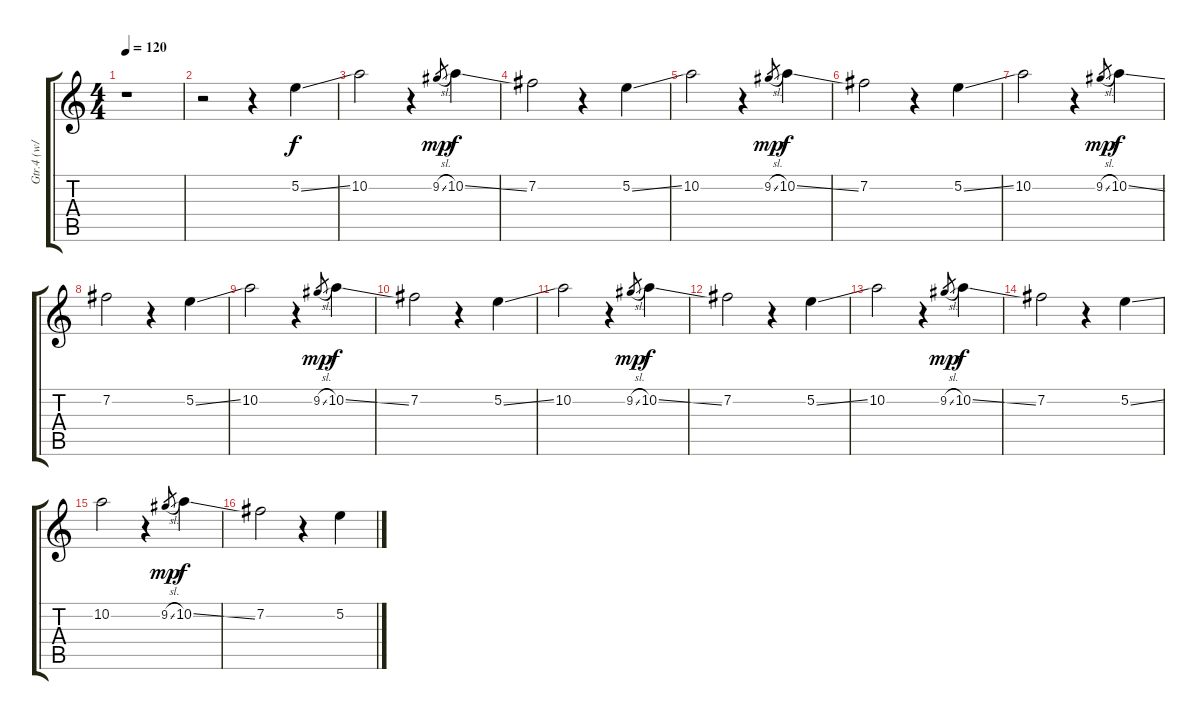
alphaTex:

\track ("Gtr.4 (w/ slide)" "Gtr.4 (w/ ") {instrument electricguitarjazz}
\staff {score tabs}
\tuning (E4 B3 G3 D3 A2 E2) {hide}
\ts (4 4)
\tempo 120
\clef g2
\ks c
r.1{dy f} |
r.2 r.4 5.2{ss}.4 |
10.2.2 r.4 9.2{sl}.8{gr dy mp} 10.2{ss}.4{dy f} |
7.2.2 r.4 5.2{ss}.4 |
10.2.2 r.4 9.2{sl}.8{gr dy mp} 10.2{ss}.4{dy f} |
7.2.2 r.4 5.2{ss}.4 |
10.2.2 r.4 9.2{sl}.8{gr dy mp} 10.2{ss}.4{dy f} |
7.2.2 r.4 5.2{ss}.4 |
10.2.2 r.4 9.2{sl}.8{gr dy mp} 10.2{ss}.4{dy f} |
7.2.2 r.4 5.2{ss}.4 |
10.2.2 r.4 9.2{sl}.8{gr dy mp} 10.2{ss}.4{dy f} |
7.2.2 r.4 5.2{ss}.4 |
10.2.2 r.4 9.2{sl}.8{gr dy mp} 10.2{ss}.4{dy f} |
7.2.2 r.4 5.2{ss}.4 |
10.2.2 r.4 9.2{sl}.8{gr dy mp} 10.2{ss}.4{dy f} |
7.2.2 r.4 5.2{ss}.4
